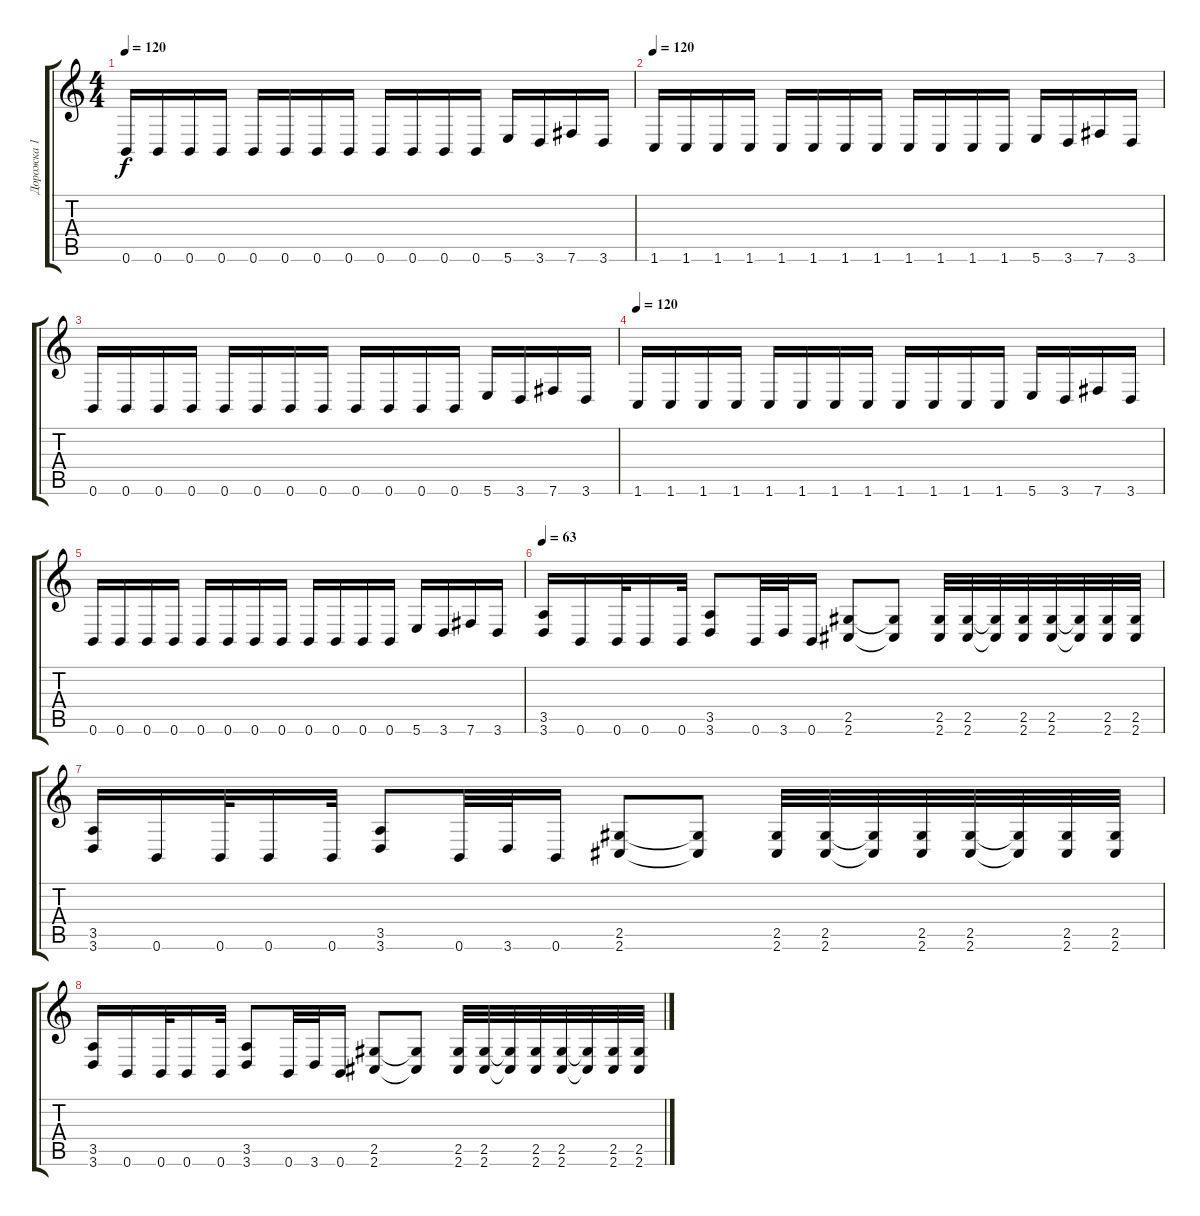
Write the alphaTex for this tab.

\track ("Дорожка 1" "Дорожка 1") {instrument distortionguitar}
\staff {score tabs}
\tuning (Db4 Ab3 E3 B2 Gb2 B1) {hide}
\ts (4 4)
\tempo 120
\clef g2
\ks c
0.6.16{dy f} 0.6.16 0.6.16 0.6.16 0.6.16 0.6.16 0.6.16 0.6.16 0.6.16 0.6.16 0.6.16 0.6.16 5.6.16 3.6.16 7.6.16 3.6.16 |
\tempo 120
1.6.16{instrument distortionguitar} 1.6.16 1.6.16 1.6.16 1.6.16 1.6.16 1.6.16 1.6.16 1.6.16 1.6.16 1.6.16 1.6.16 5.6.16 3.6.16 7.6.16 3.6.16 |
0.6.16 0.6.16 0.6.16 0.6.16 0.6.16 0.6.16 0.6.16 0.6.16 0.6.16 0.6.16 0.6.16 0.6.16 5.6.16 3.6.16 7.6.16 3.6.16 |
\tempo 120
1.6.16{instrument distortionguitar} 1.6.16 1.6.16 1.6.16 1.6.16 1.6.16 1.6.16 1.6.16 1.6.16 1.6.16 1.6.16 1.6.16 5.6.16 3.6.16 7.6.16 3.6.16 |
0.6.16 0.6.16 0.6.16 0.6.16 0.6.16 0.6.16 0.6.16 0.6.16 0.6.16 0.6.16 0.6.16 0.6.16 5.6.16 3.6.16 7.6.16 3.6.16 |
\tempo 63
(3.5 3.6).16 0.6.16 0.6.32 0.6.16 0.6.32 (3.5 3.6).8 0.6.32 3.6.32 0.6.16 (2.5 2.6).8 (2.5{t} 2.6{t}).8 (2.5 2.6).32 (2.5 2.6).32 (2.5{t} 2.6{t}).32 (2.5 2.6).32 (2.5 2.6).32 (2.5{t} 2.6{t}).32 (2.5 2.6).32 (2.5 2.6).32 |
(3.5 3.6).16 0.6.16 0.6.32 0.6.16 0.6.32 (3.5 3.6).8 0.6.32 3.6.32 0.6.16 (2.5 2.6).8 (2.5{t} 2.6{t}).8 (2.5 2.6).32 (2.5 2.6).32 (2.5{t} 2.6{t}).32 (2.5 2.6).32 (2.5 2.6).32 (2.5{t} 2.6{t}).32 (2.5 2.6).32 (2.5 2.6).32 |
(3.5 3.6).16 0.6.16 0.6.32 0.6.16 0.6.32 (3.5 3.6).8 0.6.32 3.6.32 0.6.16 (2.5 2.6).8 (2.5{t} 2.6{t}).8 (2.5 2.6).32 (2.5 2.6).32 (2.5{t} 2.6{t}).32 (2.5 2.6).32 (2.5 2.6).32 (2.5{t} 2.6{t}).32 (2.5 2.6).32 (2.5 2.6).32
